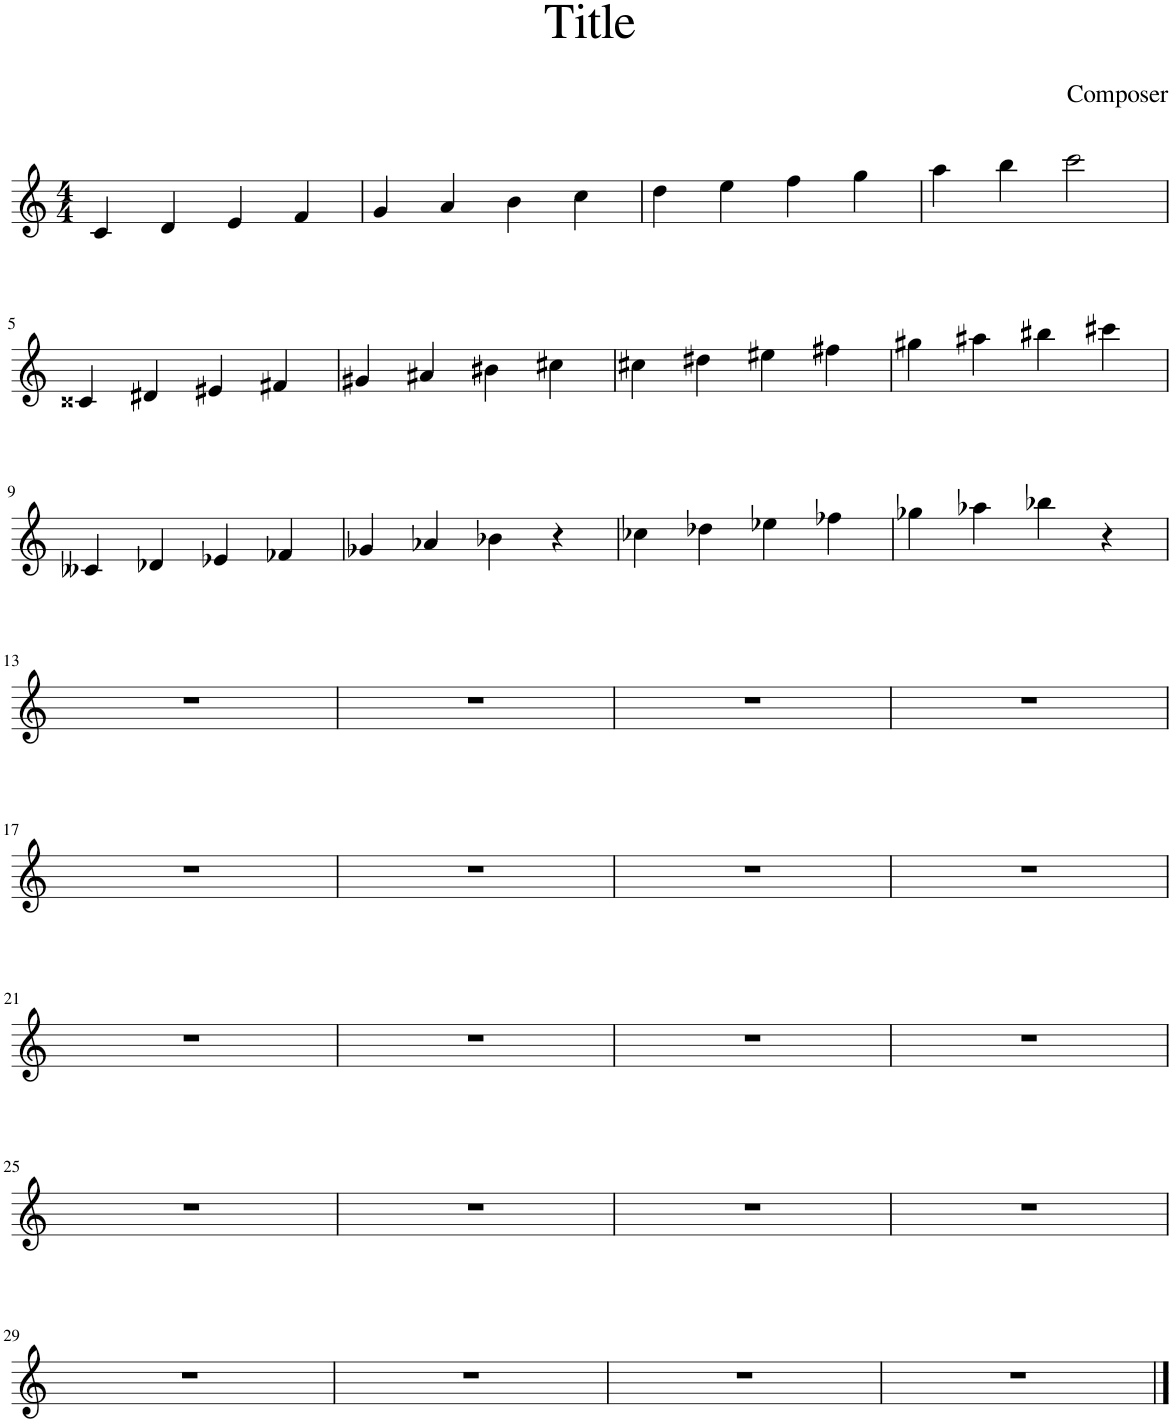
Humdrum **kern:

**kern
*part1
*staff1
*I"Piano
*I'Pno.
*clefG2
*k[]
*M4/4
=1
4c/
4d/
4e/
4f/
=2
4g/
4a/
4b\
4cc\
=3
4dd\
4ee\
4ff\
4gg\
=4
4aa\
4bb\
2ccc\
!!LO:LB:g=z
=5
4c##X/
4d#X/
4e#X/
4f#X/
=6
4g#X/
4a#X/
4b#X\
4cc#X\
=7
4cc#X\
4dd#X\
4ee#X\
4ff#X\
=8
4gg#X\
4aa#X\
4bb#X\
4ccc#X\
!!LO:LB:g=z
=9
4c--X/
4d-X/
4e-X/
4f-X/
=10
4g-X/
4a-X/
4b-X\
4r
=11
4cc-X\
4dd-X\
4ee-X\
4ff-X\
=12
4gg-X\
4aa-X\
4bb-X\
4r
!!LO:LB:g=z
=13
1r
=14
1r
=15
1r
=16
1r
!!LO:LB:g=z
=17
1r
=18
1r
=19
1r
=20
1r
!!LO:LB:g=z
=21
1r
=22
1r
=23
1r
=24
1r
!!LO:LB:g=z
=25
1r
=26
1r
=27
1r
=28
1r
!!LO:LB:g=z
=29
1r
=30
1r
=31
1r
=32
1r
==
*-
